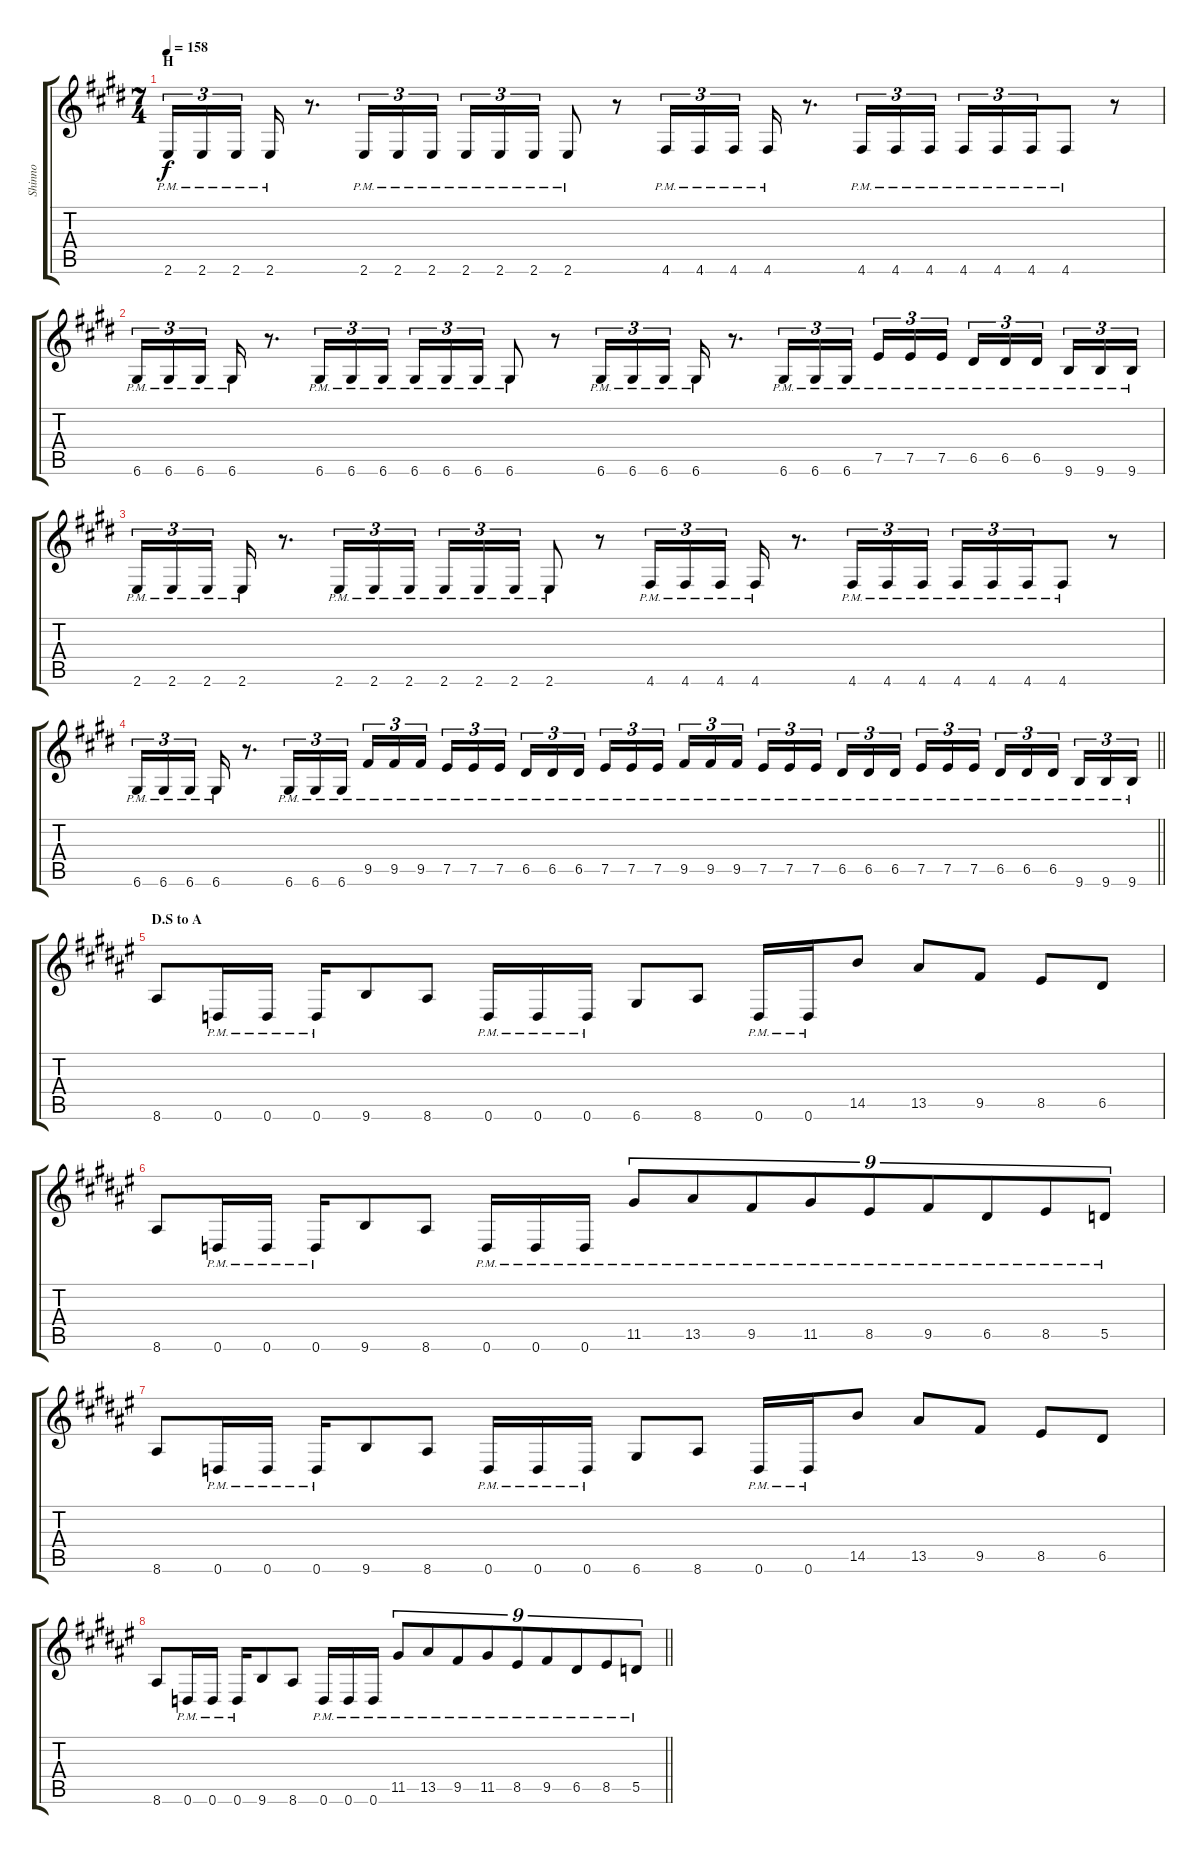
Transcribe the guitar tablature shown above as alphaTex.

\track ("Shinno" "Shinno") {instrument distortionguitar}
\staff {score tabs}
\tuning (E4 B3 G3 D3 A2 D2) {hide}
\ts (7 4)
\section ("" "H")
\tempo 158
\clef g2
\ks e
2.6{pm}.16{tu (3 2) dy f} 2.6{pm}.16{tu (3 2)} 2.6{pm}.16{tu (3 2) beam splitsecondary} 2.6{pm}.16 r.8{d} 2.6{pm}.16{tu (3 2)} 2.6{pm}.16{tu (3 2)} 2.6{pm}.16{tu (3 2)} 2.6{pm}.16{tu (3 2)} 2.6{pm}.16{tu (3 2)} 2.6{pm}.16{tu (3 2)} 2.6{pm}.8 r.8 4.6{pm}.16{tu (3 2)} 4.6{pm}.16{tu (3 2)} 4.6{pm}.16{tu (3 2) beam splitsecondary} 4.6{pm}.16 r.8{d} 4.6{pm}.16{tu (3 2)} 4.6{pm}.16{tu (3 2)} 4.6{pm}.16{tu (3 2) beam splitsecondary} 4.6{pm}.16{tu (3 2)} 4.6{pm}.16{tu (3 2)} 4.6{pm}.16{tu (3 2) beam merge} 4.6{pm}.8 r.8 |
6.6{pm}.16{tu (3 2)} 6.6{pm}.16{tu (3 2)} 6.6{pm}.16{tu (3 2) beam splitsecondary} 6.6{pm}.16 r.8{d} 6.6{pm}.16{tu (3 2)} 6.6{pm}.16{tu (3 2)} 6.6{pm}.16{tu (3 2)} 6.6{pm}.16{tu (3 2)} 6.6{pm}.16{tu (3 2)} 6.6{pm}.16{tu (3 2)} 6.6{pm}.8 r.8 6.6{pm}.16{tu (3 2)} 6.6{pm}.16{tu (3 2)} 6.6{pm}.16{tu (3 2) beam splitsecondary} 6.6{pm}.16 r.8{d} 6.6{pm}.16{tu (3 2)} 6.6{pm}.16{tu (3 2)} 6.6{pm}.16{tu (3 2) beam splitsecondary} 7.5{pm}.16{tu (3 2)} 7.5{pm}.16{tu (3 2)} 7.5{pm}.16{tu (3 2)} 6.5{pm}.16{tu (3 2)} 6.5{pm}.16{tu (3 2)} 6.5{pm}.16{tu (3 2) beam splitsecondary} 9.6{pm}.16{tu (3 2)} 9.6{pm}.16{tu (3 2)} 9.6{pm}.16{tu (3 2)} |
2.6{pm}.16{tu (3 2)} 2.6{pm}.16{tu (3 2)} 2.6{pm}.16{tu (3 2) beam splitsecondary} 2.6{pm}.16 r.8{d} 2.6{pm}.16{tu (3 2)} 2.6{pm}.16{tu (3 2)} 2.6{pm}.16{tu (3 2)} 2.6{pm}.16{tu (3 2)} 2.6{pm}.16{tu (3 2)} 2.6{pm}.16{tu (3 2)} 2.6{pm}.8 r.8 4.6{pm}.16{tu (3 2)} 4.6{pm}.16{tu (3 2)} 4.6{pm}.16{tu (3 2) beam splitsecondary} 4.6{pm}.16 r.8{d} 4.6{pm}.16{tu (3 2)} 4.6{pm}.16{tu (3 2)} 4.6{pm}.16{tu (3 2) beam splitsecondary} 4.6{pm}.16{tu (3 2)} 4.6{pm}.16{tu (3 2)} 4.6{pm}.16{tu (3 2) beam merge} 4.6{pm}.8 r.8 |
\barLineRight lightlight
6.6{pm}.16{tu (3 2)} 6.6{pm}.16{tu (3 2)} 6.6{pm}.16{tu (3 2) beam splitsecondary} 6.6{pm}.16 r.8{d} 6.6{pm}.16{tu (3 2)} 6.6{pm}.16{tu (3 2)} 6.6{pm}.16{tu (3 2)} 9.5{pm}.16{tu (3 2)} 9.5{pm}.16{tu (3 2)} 9.5{pm}.16{tu (3 2) beam splitsecondary} 7.5{pm}.16{tu (3 2)} 7.5{pm}.16{tu (3 2)} 7.5{pm}.16{tu (3 2)} 6.5{pm}.16{tu (3 2)} 6.5{pm}.16{tu (3 2)} 6.5{pm}.16{tu (3 2) beam splitsecondary} 7.5{pm}.16{tu (3 2)} 7.5{pm}.16{tu (3 2)} 7.5{pm}.16{tu (3 2)} 9.5{pm}.16{tu (3 2)} 9.5{pm}.16{tu (3 2)} 9.5{pm}.16{tu (3 2) beam splitsecondary} 7.5{pm}.16{tu (3 2)} 7.5{pm}.16{tu (3 2)} 7.5{pm}.16{tu (3 2)} 6.5{pm}.16{tu (3 2)} 6.5{pm}.16{tu (3 2)} 6.5{pm}.16{tu (3 2) beam splitsecondary} 7.5{pm}.16{tu (3 2)} 7.5{pm}.16{tu (3 2)} 7.5{pm}.16{tu (3 2)} 6.5{pm}.16{tu (3 2)} 6.5{pm}.16{tu (3 2)} 6.5{pm}.16{tu (3 2) beam splitsecondary} 9.6{pm}.16{tu (3 2)} 9.6{pm}.16{tu (3 2)} 9.6{pm}.16{tu (3 2)} |
\section ("" "D.S to A")
\ks d#minor
8.6.8 0.6{pm}.16 0.6{pm}.16 0.6{pm}.16 9.6.8 8.6.8 0.6{pm}.16 0.6{pm}.16 0.6{pm}.16 6.6.8 8.6.8 0.6{pm}.16 0.6{pm}.16 14.5.8 13.5.8 9.5.8 8.5.8 6.5.8 |
8.6.8 0.6{pm}.16 0.6{pm}.16 0.6{pm}.16 9.6.8 8.6.8 0.6{pm}.16 0.6{pm}.16 0.6{pm}.16 11.5{pm}.8{tu (9 8)} 13.5{pm}.8{tu (9 8)} 9.5{pm}.8{tu (9 8) beam merge} 11.5{pm}.8{tu (9 8)} 8.5{pm}.8{tu (9 8) beam merge} 9.5{pm}.8{tu (9 8)} 6.5{pm}.8{tu (9 8) beam merge} 8.5{pm}.8{tu (9 8)} 5.5{pm}.8{tu (9 8)} |
8.6.8 0.6{pm}.16 0.6{pm}.16 0.6{pm}.16 9.6.8 8.6.8 0.6{pm}.16 0.6{pm}.16 0.6{pm}.16 6.6.8 8.6.8 0.6{pm}.16 0.6{pm}.16 14.5.8 13.5.8 9.5.8 8.5.8 6.5.8 |
\barLineRight lightlight
8.6.8 0.6{pm}.16 0.6{pm}.16 0.6{pm}.16 9.6.8 8.6.8 0.6{pm}.16 0.6{pm}.16 0.6{pm}.16 11.5{pm}.8{tu (9 8)} 13.5{pm}.8{tu (9 8)} 9.5{pm}.8{tu (9 8) beam merge} 11.5{pm}.8{tu (9 8)} 8.5{pm}.8{tu (9 8) beam merge} 9.5{pm}.8{tu (9 8)} 6.5{pm}.8{tu (9 8) beam merge} 8.5{pm}.8{tu (9 8)} 5.5{pm}.8{tu (9 8)}
